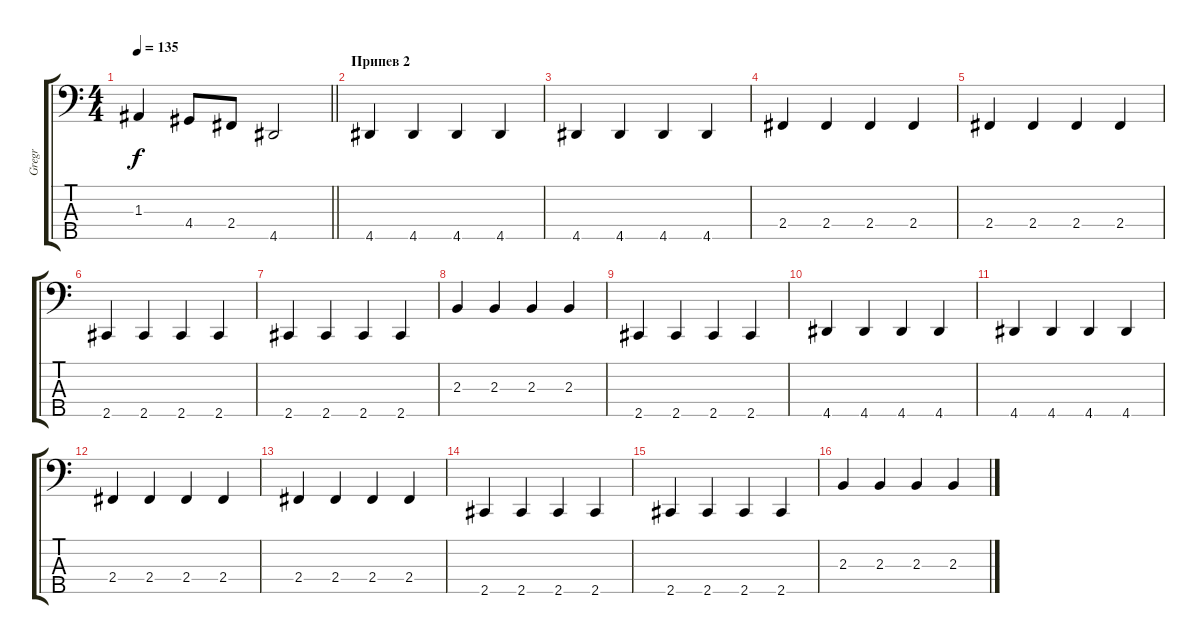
\track ("Gregr" "Gregr") {instrument electricbasspick}
\staff {score tabs}
\tuning (G2 D2 A1 E1 B0) {hide}
\ts (4 4)
\tempo 135
\clef f4
\barLineRight lightlight
\ks c
1.3.4{dy f} 4.4.8 2.4.8 4.5.2 |
\section ("" "Припев 2")
4.5.4 4.5.4 4.5.4 4.5.4 |
4.5.4 4.5.4 4.5.4 4.5.4 |
2.4.4 2.4.4 2.4.4 2.4.4 |
2.4.4 2.4.4 2.4.4 2.4.4 |
2.5.4 2.5.4 2.5.4 2.5.4 |
2.5.4 2.5.4 2.5.4 2.5.4 |
2.3.4 2.3.4 2.3.4 2.3.4 |
2.5.4 2.5.4 2.5.4 2.5.4 |
4.5.4 4.5.4 4.5.4 4.5.4 |
4.5.4 4.5.4 4.5.4 4.5.4 |
2.4.4 2.4.4 2.4.4 2.4.4 |
2.4.4 2.4.4 2.4.4 2.4.4 |
2.5.4 2.5.4 2.5.4 2.5.4 |
2.5.4 2.5.4 2.5.4 2.5.4 |
2.3.4 2.3.4 2.3.4 2.3.4
